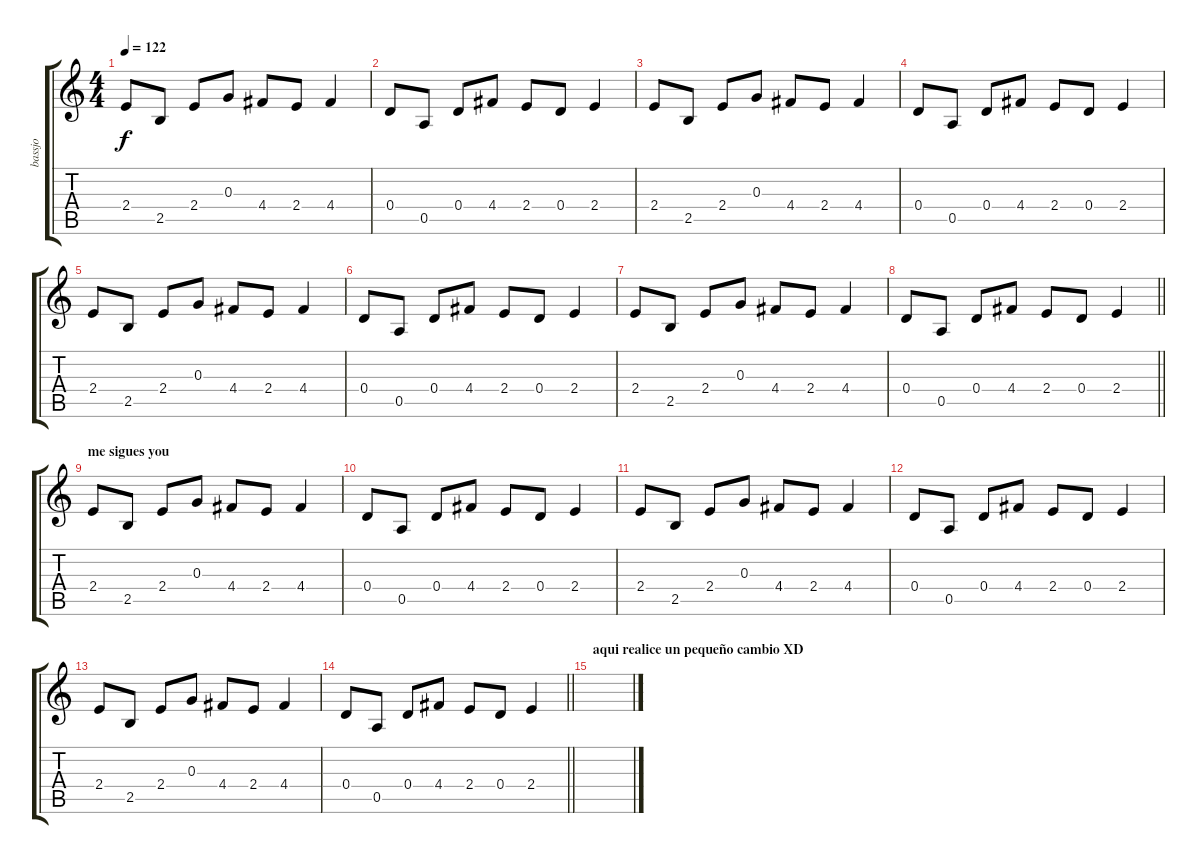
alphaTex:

\track ("bassjo" "bassjo") {instrument electricbassfinger}
\staff {score tabs}
\tuning (E4 B3 G3 D3 A2 E2) {hide}
\ts (4 4)
\tempo 122
\clef g2
\ks c
2.4.8{dy f} 2.5.8 2.4.8 0.3.8 4.4.8 2.4.8 4.4.4 |
0.4.8 0.5.8 0.4.8 4.4.8 2.4.8 0.4.8 2.4.4 |
2.4.8 2.5.8 2.4.8 0.3.8 4.4.8 2.4.8 4.4.4 |
0.4.8 0.5.8 0.4.8 4.4.8 2.4.8 0.4.8 2.4.4 |
2.4.8 2.5.8 2.4.8 0.3.8 4.4.8 2.4.8 4.4.4 |
0.4.8 0.5.8 0.4.8 4.4.8 2.4.8 0.4.8 2.4.4 |
2.4.8 2.5.8 2.4.8 0.3.8 4.4.8 2.4.8 4.4.4 |
\barLineRight lightlight
0.4.8 0.5.8 0.4.8 4.4.8 2.4.8 0.4.8 2.4.4 |
\section ("" "me sigues you")
2.4.8 2.5.8 2.4.8 0.3.8 4.4.8 2.4.8 4.4.4 |
0.4.8 0.5.8 0.4.8 4.4.8 2.4.8 0.4.8 2.4.4 |
2.4.8 2.5.8 2.4.8 0.3.8 4.4.8 2.4.8 4.4.4 |
0.4.8 0.5.8 0.4.8 4.4.8 2.4.8 0.4.8 2.4.4 |
2.4.8 2.5.8 2.4.8 0.3.8 4.4.8 2.4.8 4.4.4 |
\barLineRight lightlight
0.4.8 0.5.8 0.4.8 4.4.8 2.4.8 0.4.8 2.4.4 |
\section ("" "aqui realice un pequeño cambio XD")
